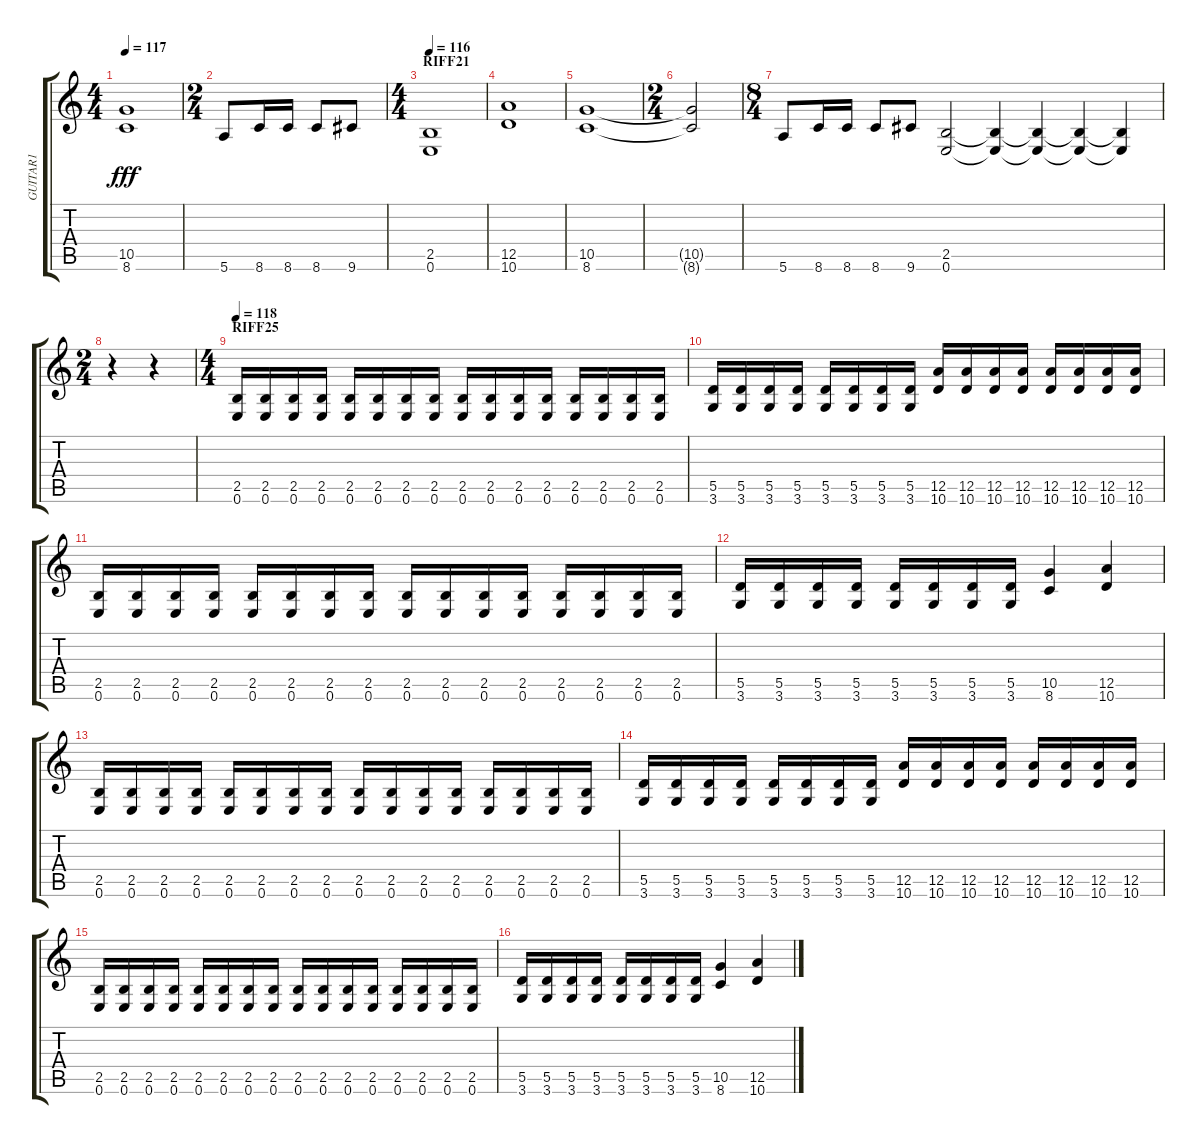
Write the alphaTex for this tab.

\track ("GUITAR1" "GUITAR1") {instrument distortionguitar}
\staff {score tabs}
\tuning (E4 B3 G3 D3 A2 E2) {hide}
\ts (4 4)
\tempo 117
\clef g2
\ks c
(10.5 8.6).1{dy fff} |
\ts (2 4)
5.6.8 8.6.16 8.6.16 8.6.8 9.6.8 |
\ts (4 4)
\section ("" "RIFF21")
\tempo 116
(2.5 0.6).1 |
(12.5 10.6).1 |
(10.5 8.6).1 |
\ts (2 4)
(10.5{t} 8.6{t}).2 |
\ts (8 4)
5.6.8 8.6.16 8.6.16 8.6.8 9.6.8 (2.5 0.6).2 (2.5{t} 0.6{t}).4 (2.5{t} 0.6{t}).4 (2.5{t} 0.6{t}).4 (2.5{t} 0.6{t}).4 |
\ts (2 4)
r.4 r.4 |
\ts (4 4)
\section ("" "RIFF25")
\tempo 118
(2.5 0.6).16 (2.5 0.6).16 (2.5 0.6).16 (2.5 0.6).16 (2.5 0.6).16 (2.5 0.6).16 (2.5 0.6).16 (2.5 0.6).16 (2.5 0.6).16 (2.5 0.6).16 (2.5 0.6).16 (2.5 0.6).16 (2.5 0.6).16 (2.5 0.6).16 (2.5 0.6).16 (2.5 0.6).16 |
(5.5 3.6).16 (5.5 3.6).16 (5.5 3.6).16 (5.5 3.6).16 (5.5 3.6).16 (5.5 3.6).16 (5.5 3.6).16 (5.5 3.6).16 (12.5 10.6).16 (12.5 10.6).16 (12.5 10.6).16 (12.5 10.6).16 (12.5 10.6).16 (12.5 10.6).16 (12.5 10.6).16 (12.5 10.6).16 |
(2.5 0.6).16 (2.5 0.6).16 (2.5 0.6).16 (2.5 0.6).16 (2.5 0.6).16 (2.5 0.6).16 (2.5 0.6).16 (2.5 0.6).16 (2.5 0.6).16 (2.5 0.6).16 (2.5 0.6).16 (2.5 0.6).16 (2.5 0.6).16 (2.5 0.6).16 (2.5 0.6).16 (2.5 0.6).16 |
(5.5 3.6).16 (5.5 3.6).16 (5.5 3.6).16 (5.5 3.6).16 (5.5 3.6).16 (5.5 3.6).16 (5.5 3.6).16 (5.5 3.6).16 (10.5 8.6).4 (12.5 10.6).4 |
(2.5 0.6).16 (2.5 0.6).16 (2.5 0.6).16 (2.5 0.6).16 (2.5 0.6).16 (2.5 0.6).16 (2.5 0.6).16 (2.5 0.6).16 (2.5 0.6).16 (2.5 0.6).16 (2.5 0.6).16 (2.5 0.6).16 (2.5 0.6).16 (2.5 0.6).16 (2.5 0.6).16 (2.5 0.6).16 |
(5.5 3.6).16 (5.5 3.6).16 (5.5 3.6).16 (5.5 3.6).16 (5.5 3.6).16 (5.5 3.6).16 (5.5 3.6).16 (5.5 3.6).16 (12.5 10.6).16 (12.5 10.6).16 (12.5 10.6).16 (12.5 10.6).16 (12.5 10.6).16 (12.5 10.6).16 (12.5 10.6).16 (12.5 10.6).16 |
(2.5 0.6).16 (2.5 0.6).16 (2.5 0.6).16 (2.5 0.6).16 (2.5 0.6).16 (2.5 0.6).16 (2.5 0.6).16 (2.5 0.6).16 (2.5 0.6).16 (2.5 0.6).16 (2.5 0.6).16 (2.5 0.6).16 (2.5 0.6).16 (2.5 0.6).16 (2.5 0.6).16 (2.5 0.6).16 |
(5.5 3.6).16 (5.5 3.6).16 (5.5 3.6).16 (5.5 3.6).16 (5.5 3.6).16 (5.5 3.6).16 (5.5 3.6).16 (5.5 3.6).16 (10.5 8.6).4 (12.5 10.6).4
